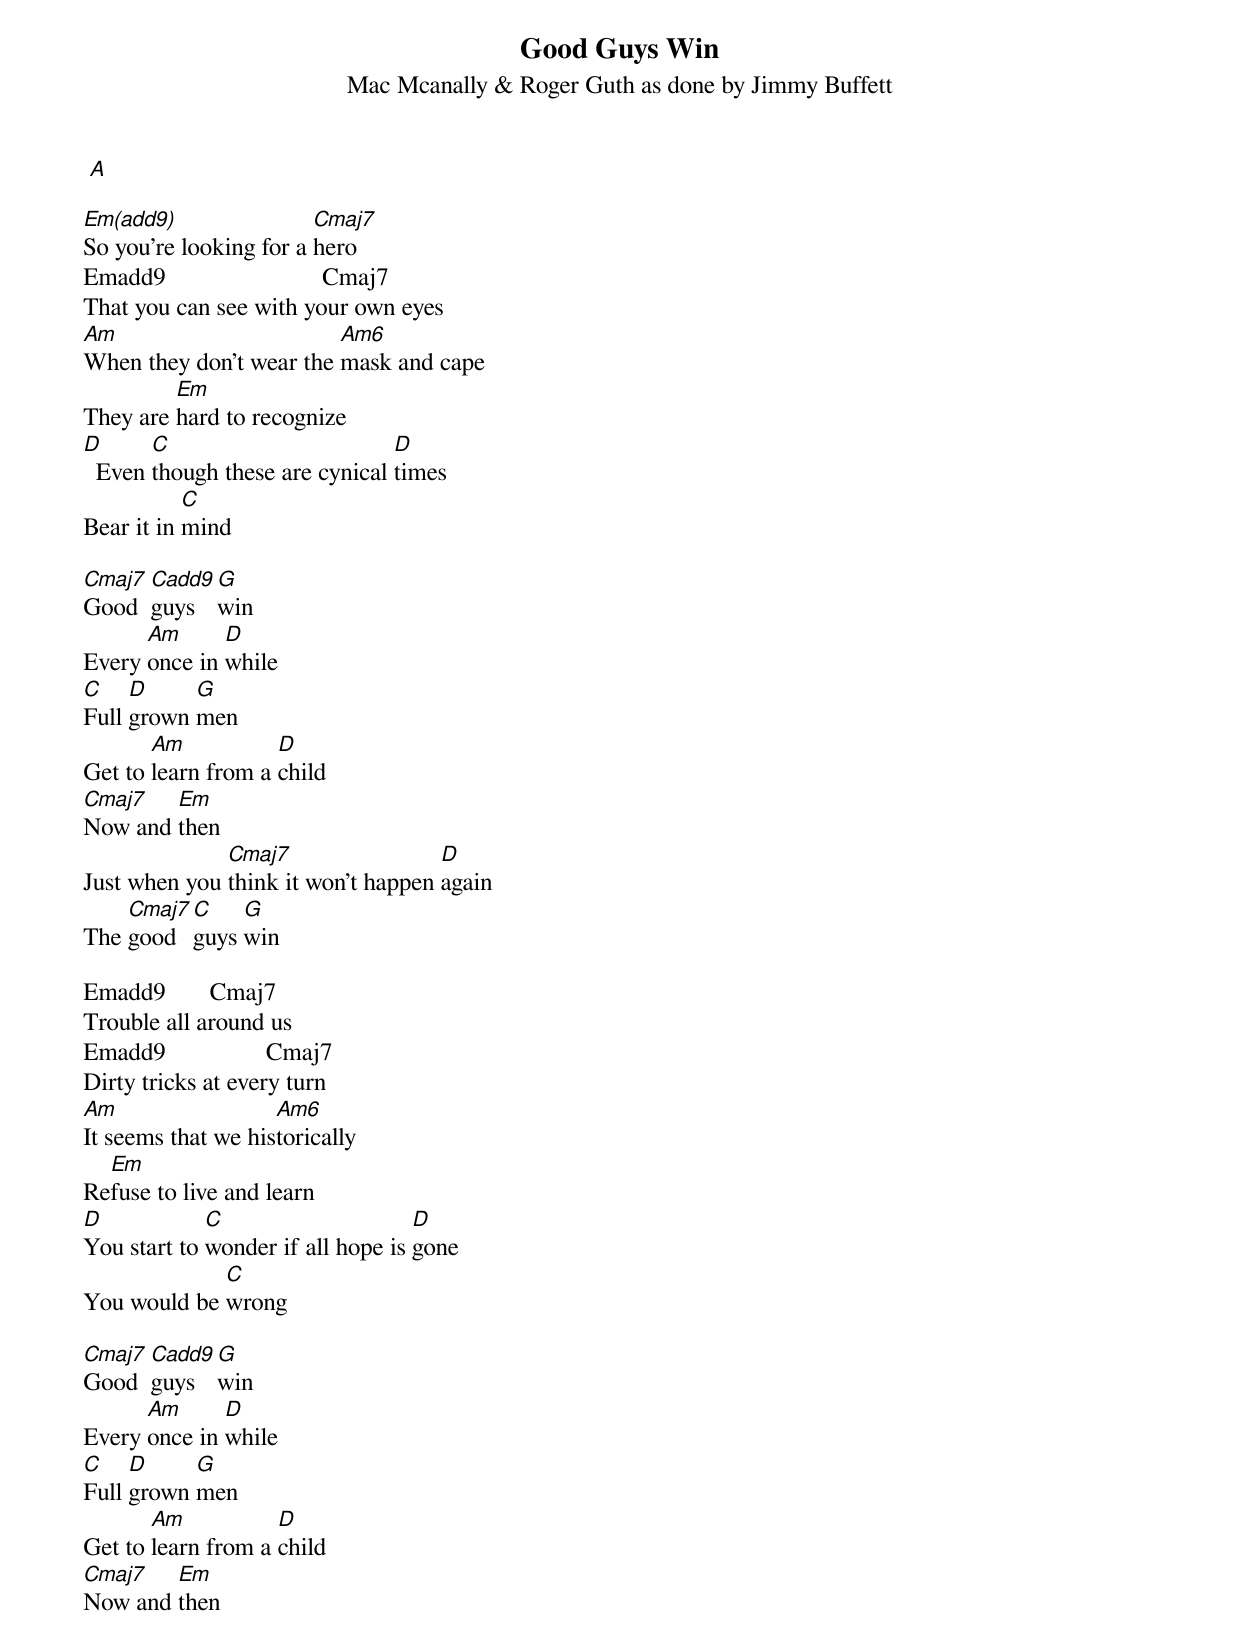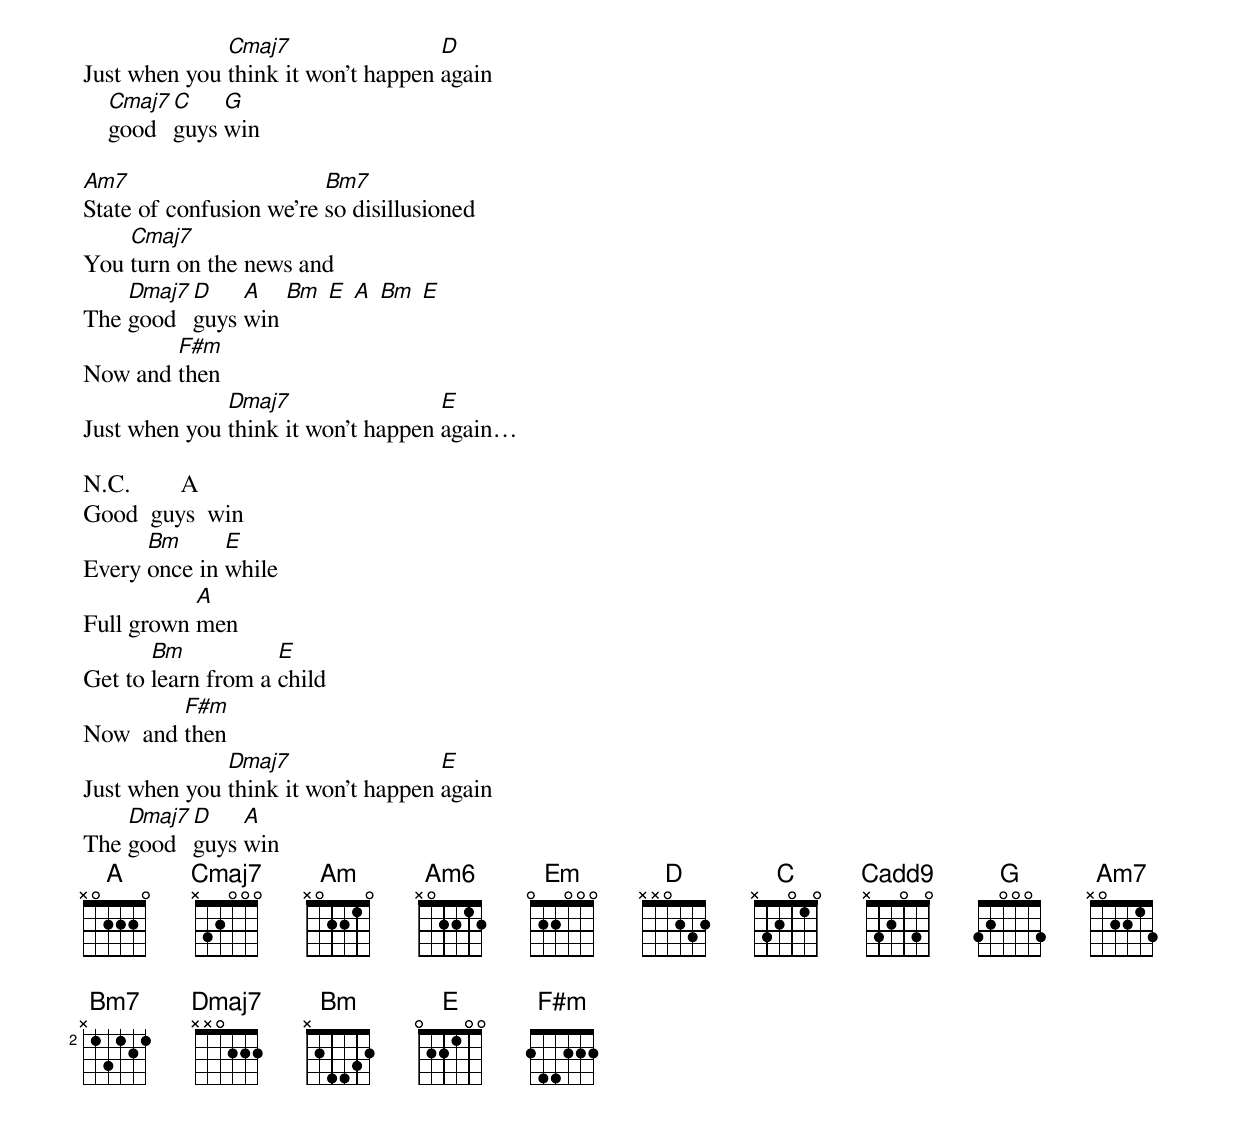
{title: Good Guys Win}
{subtitle: Mac Mcanally & Roger Guth as done by Jimmy Buffett}

 [A]

[Em(add9)]So you're looking for a [Cmaj7]hero
Emadd9                         Cmaj7
That you can see with your own eyes
[Am]When they don't wear the [Am6]mask and cape
They are [Em]hard to recognize
[D]  Even [C]though these are cynical [D]times
Bear it in [C]mind

[Cmaj7]Good  [Cadd9]guys  [G]win
Every [Am]once in [D]while
[C]Full [D]grown [G]men
Get to [Am]learn from a [D]child
[Cmaj7]Now and [Em]then
Just when you [Cmaj7]think it won't happen [D]again
The [Cmaj7]good  [C]guys [G]win

Emadd9       Cmaj7
Trouble all around us
Emadd9                Cmaj7
Dirty tricks at every turn
[Am]It seems that we his[Am6]torically
Re[Em]fuse to live and learn
[D]You start to [C]wonder if all hope is [D]gone
You would be [C]wrong

[Cmaj7]Good  [Cadd9]guys  [G]win
Every [Am]once in [D]while
[C]Full [D]grown [G]men
Get to [Am]learn from a [D]child
[Cmaj7]Now and [Em]then
Just when you [Cmaj7]think it won't happen [D]again
    [Cmaj7]good  [C]guys [G]win

[Am7]State of confusion we're [Bm7]so disillusioned
You [Cmaj7]turn on the news and
The [Dmaj7]good  [D]guys [A]win [Bm] [E] [A] [Bm] [E]
Now and [F#m]then
Just when you [Dmaj7]think it won't happen [E]again…

N.C.        A
Good  guys  win
Every [Bm]once in [E]while
Full grown [A]men
Get to [Bm]learn from a [E]child
Now  and [F#m]then
Just when you [Dmaj7]think it won't happen [E]again
The [Dmaj7]good  [D]guys [A]win
